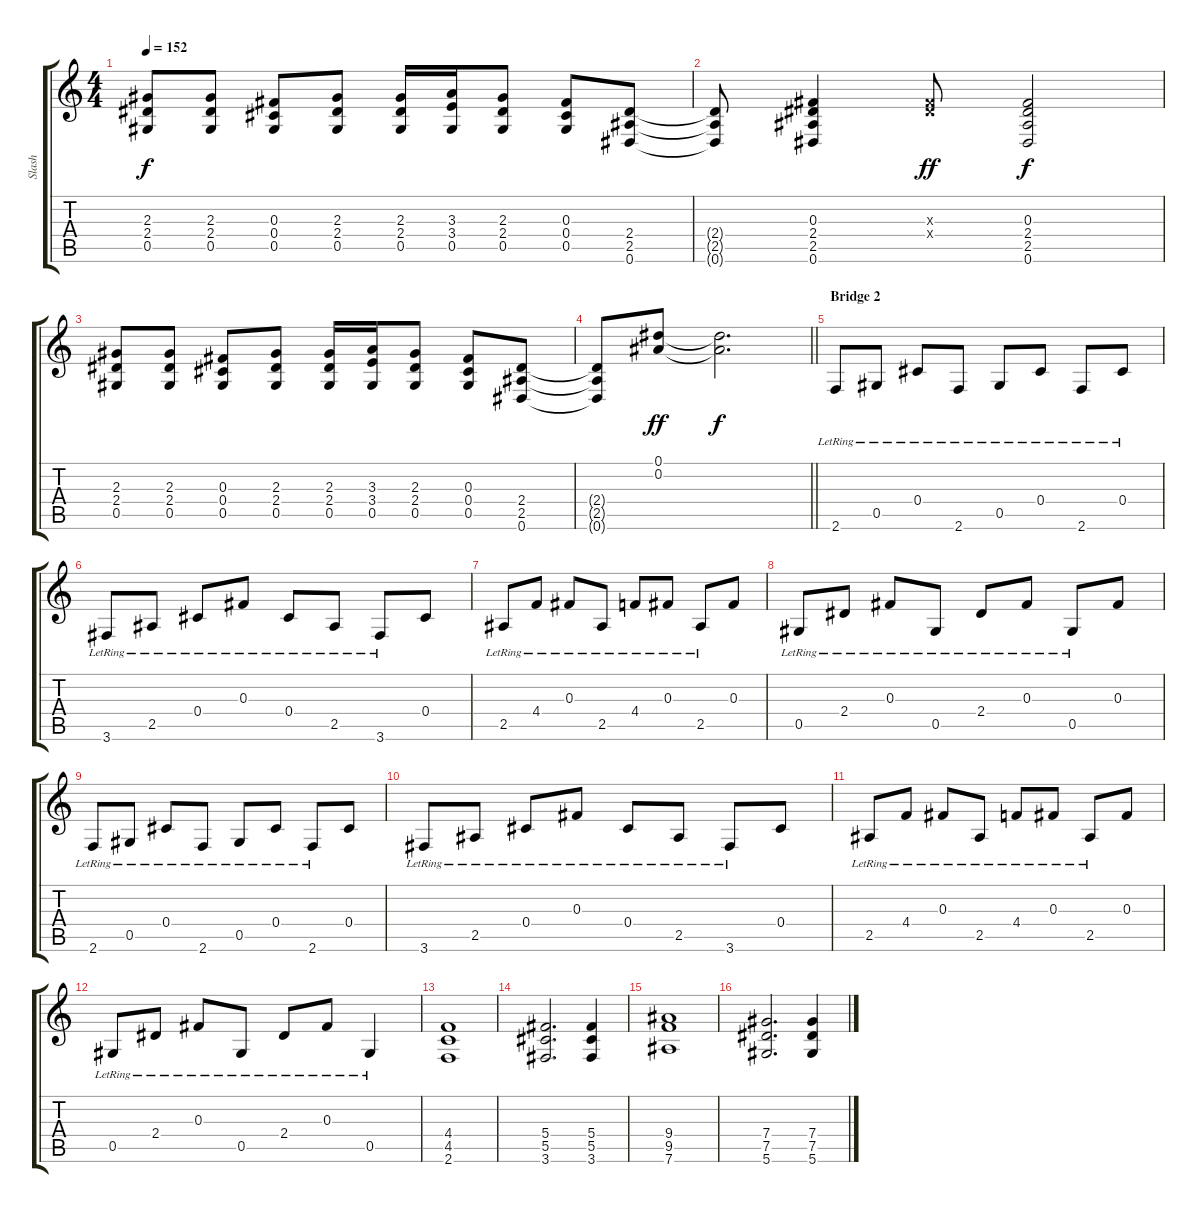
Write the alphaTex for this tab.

\track ("Slash" "Slash") {instrument distortionguitar}
\staff {score tabs}
\tuning (Eb4 Bb3 Gb3 Db3 Ab2 Eb2) {hide}
\ts (4 4)
\tempo 152
\clef g2
\ks c
(2.3 2.4 0.5).8{dy f} (2.3 2.4 0.5).8 (0.3 0.4 0.5).8 (2.3 2.4 0.5).8 (2.3 2.4 0.5).16 (3.3 3.4 0.5).16 (2.3 2.4 0.5).8 (0.3 0.4 0.5).8 (2.4 2.5 0.6).8 |
(2.4{t} 2.5{t} 0.6{t}).8 (0.3 2.4 2.5 0.6).4 (0.3{x} 2.4{x}).8{dy ff} (0.3 2.4 2.5 0.6).2{dy f} |
(2.3 2.4 0.5).8 (2.3 2.4 0.5).8 (0.3 0.4 0.5).8 (2.3 2.4 0.5).8 (2.3 2.4 0.5).16 (3.3 3.4 0.5).16 (2.3 2.4 0.5).8 (0.3 0.4 0.5).8 (2.4 2.5 0.6).8 |
\barLineRight lightlight
(2.4{t} 2.5{t} 0.6{t}).8 (0.1 0.2).8{dy ff} (0.1{t} 0.2{t}).2{d dy f} |
\section ("" "Bridge 2")
2.6{lr}.8{instrument electricguitarclean} 0.5{lr}.8 0.4{lr}.8 2.6{lr}.8 0.5{lr}.8 0.4{lr}.8 2.6{lr}.8 0.4{lr}.8 |
3.6{lr}.8 2.5{lr}.8 0.4{lr}.8 0.3{lr}.8 0.4{lr}.8 2.5{lr}.8 3.6{lr}.8 0.4.8 |
2.5{lr}.8 4.4{lr}.8 0.3{lr}.8 2.5{lr}.8 4.4{lr}.8 0.3{lr}.8 2.5{lr}.8 0.3.8 |
0.5{lr}.8 2.4{lr}.8 0.3{lr}.8 0.5{lr}.8 2.4{lr}.8 0.3{lr}.8 0.5{lr}.8 0.3.8 |
2.6{lr}.8 0.5{lr}.8 0.4{lr}.8 2.6{lr}.8 0.5{lr}.8 0.4{lr}.8 2.6{lr}.8 0.4.8 |
3.6{lr}.8 2.5{lr}.8 0.4{lr}.8 0.3{lr}.8 0.4{lr}.8 2.5{lr}.8 3.6{lr}.8 0.4.8 |
2.5{lr}.8 4.4{lr}.8 0.3{lr}.8 2.5{lr}.8 4.4{lr}.8 0.3{lr}.8 2.5{lr}.8 0.3.8 |
0.5{lr}.8 2.4{lr}.8 0.3{lr}.8 0.5{lr}.8 2.4{lr}.8 0.3{lr}.8 0.5{lr}.4 |
(4.4 4.5 2.6).1{balance 8 instrument distortionguitar} |
(5.4 5.5 3.6).2{d} (5.4 5.5 3.6).4 |
(9.4 9.5 7.6).1 |
(7.4 7.5 5.6).2{d} (7.4 7.5 5.6).4
